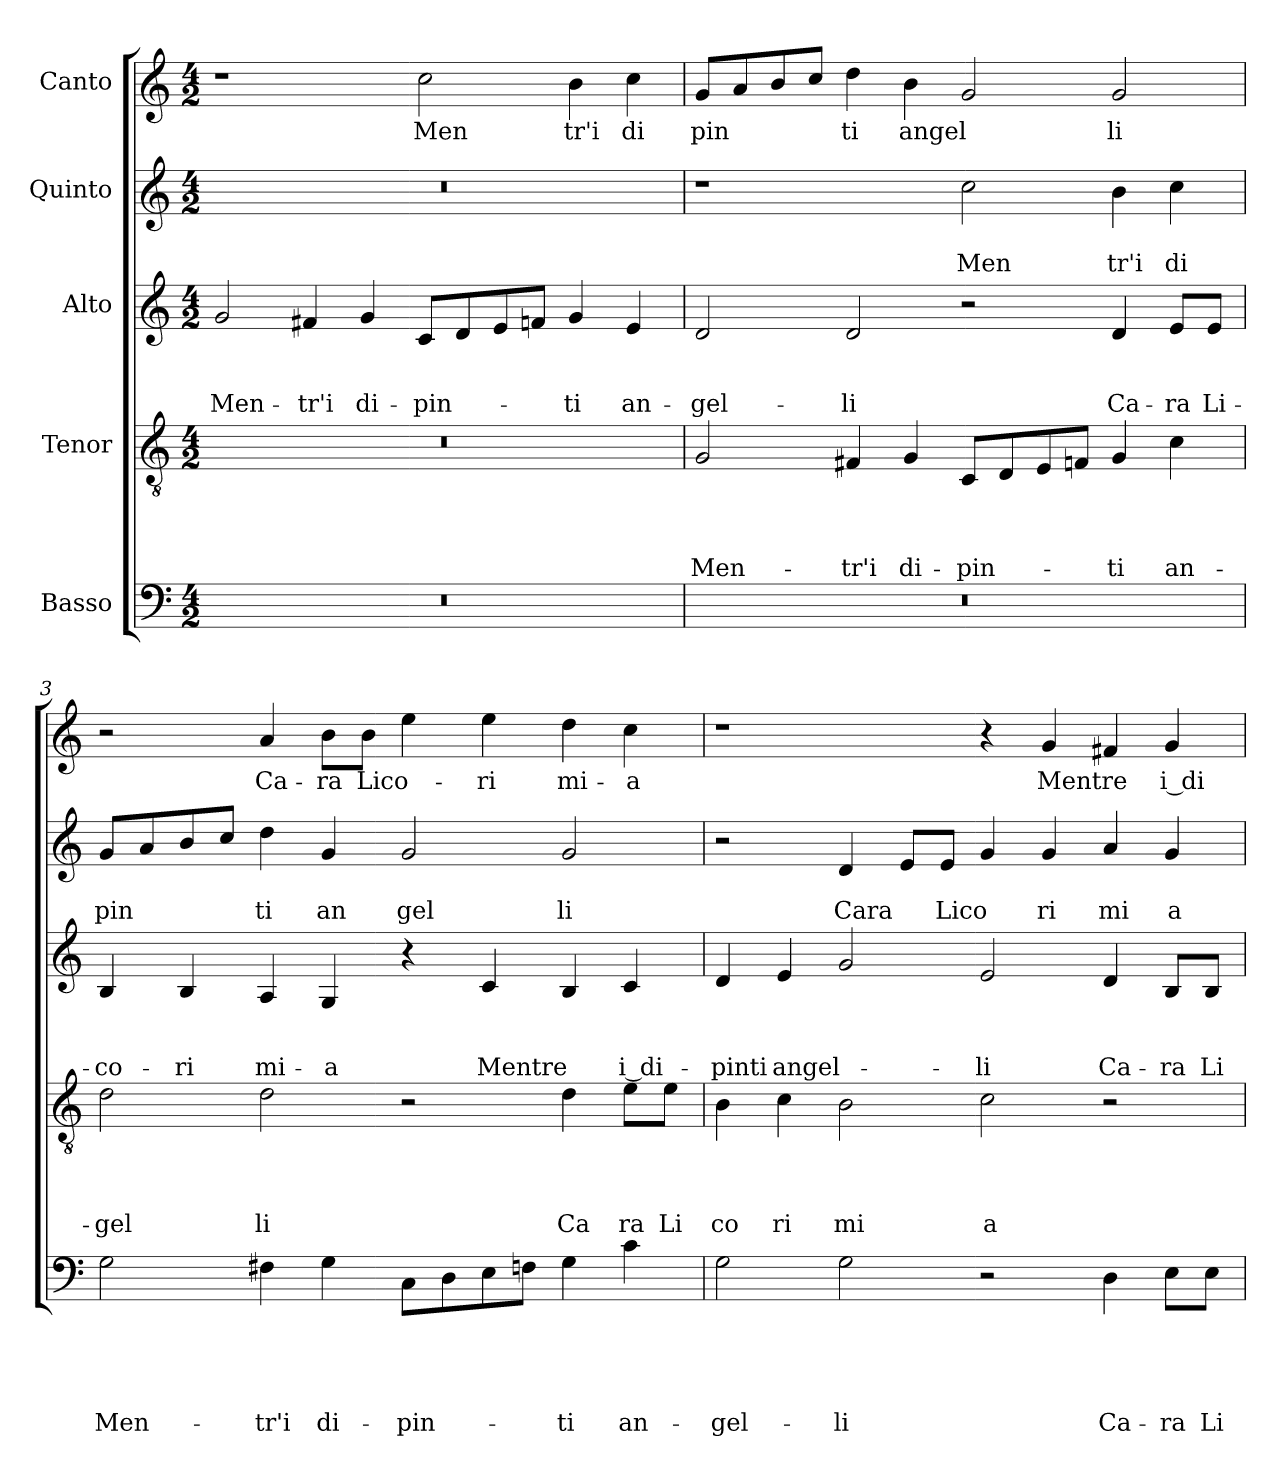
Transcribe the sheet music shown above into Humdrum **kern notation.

**kern	**text	**text	**text	**text	**text	**kern	**text	**text	**text	**text	**kern	**text	**text	**text	**kern	**text	**text	**kern	**text
*part5	*part5	*part5	*part5	*part5	*part5	*part4	*part4	*part4	*part4	*part4	*part3	*part3	*part3	*part3	*part2	*part2	*part2	*part1	*part1
*staff5	*staff5	*staff5	*staff5	*staff5	*staff5	*staff4	*staff4	*staff4	*staff4	*staff4	*staff3	*staff3	*staff3	*staff3	*staff2	*staff2	*staff2	*staff1	*staff1
*I"Basso	*	*	*	*	*	*I"Tenor	*	*	*	*	*I"Alto	*	*	*	*I"Quinto	*	*	*I"Canto	*
*clefF4	*	*	*	*	*	*clefGv2	*	*	*	*	*clefG2	*	*	*	*clefG2	*	*	*clefG2	*
*k[]	*	*	*	*	*	*k[]	*	*	*	*	*k[]	*	*	*	*k[]	*	*	*k[]	*
*C:	*	*	*	*	*	*C:	*	*	*	*	*C:	*	*	*	*C:	*	*	*C:	*
*M4/2	*	*	*	*	*	*M4/2	*	*	*	*	*M4/2	*	*	*	*M4/2	*	*	*M4/2	*
=1	=1	=1	=1	=1	=1	=1	=1	=1	=1	=1	=1	=1	=1	=1	=1	=1	=1	=1	=1
!	!	!	!	!	!	!	!	!	!	!	!	!	!	!LO:LY:b	!	!	!	!	!
0r	.	.	.	.	.	0r	.	.	.	.	2g/	.	.	Men-	0r	.	.	1r	.
!	!	!	!	!	!	!	!	!	!	!	!	!	!	!LO:LY:b	!	!	!	!	!
.	.	.	.	.	.	.	.	.	.	.	4f#X/	.	.	-tr'i	.	.	.	.	.
!	!	!	!	!	!	!	!	!	!	!	!	!	!	!LO:LY:b	!	!	!	!	!
.	.	.	.	.	.	.	.	.	.	.	4g/	.	.	di-	.	.	.	.	.
!	!	!	!	!	!	!	!	!	!	!	!	!	!	!LO:LY:b	!	!	!	!	!LO:LY:b
.	.	.	.	.	.	.	.	.	.	.	8c/L	.	.	-pin-	.	.	.	2cc\	Men
.	.	.	.	.	.	.	.	.	.	.	8d/	.	.	.	.	.	.	.	.
.	.	.	.	.	.	.	.	.	.	.	8e/	.	.	.	.	.	.	.	.
.	.	.	.	.	.	.	.	.	.	.	8fn/J	.	.	.	.	.	.	.	.
!	!	!	!	!	!	!	!	!	!	!	!	!	!	!LO:LY:b	!	!	!	!	!LO:LY:b
.	.	.	.	.	.	.	.	.	.	.	4g/	.	.	-ti	.	.	.	4b\	tr'i
!	!	!	!	!	!	!	!	!	!	!	!	!	!	!LO:LY:b	!	!	!	!	!LO:LY:b
.	.	.	.	.	.	.	.	.	.	.	4e/	.	.	an-	.	.	.	4cc\	di
=2	=2	=2	=2	=2	=2	=2	=2	=2	=2	=2	=2	=2	=2	=2	=2	=2	=2	=2	=2
!	!	!	!	!	!	!	!	!	!	!LO:LY:b	!	!	!	!LO:LY:b	!	!	!	!	!LO:LY:b
0r	.	.	.	.	.	2G/	.	.	.	Men-	2d/	.	.	-gel-	1r	.	.	8g/L	pin
.	.	.	.	.	.	.	.	.	.	.	.	.	.	.	.	.	.	8a/	.
.	.	.	.	.	.	.	.	.	.	.	.	.	.	.	.	.	.	8b/	.
.	.	.	.	.	.	.	.	.	.	.	.	.	.	.	.	.	.	8cc/J	.
!	!	!	!	!	!	!	!	!	!	!LO:LY:b	!	!	!	!LO:LY:b	!	!	!	!	!LO:LY:b
.	.	.	.	.	.	4F#X/	.	.	.	-tr'i	2d/	.	.	-li	.	.	.	4dd\	ti
!	!	!	!	!	!	!	!	!	!	!LO:LY:b	!	!	!	!	!	!	!	!	!LO:LY:b
.	.	.	.	.	.	4G/	.	.	.	di-	.	.	.	.	.	.	.	4b\	angel
!	!	!	!	!	!	!	!	!	!	!LO:LY:b	!	!	!	!	!	!	!LO:LY:b	!	!
.	.	.	.	.	.	8C/L	.	.	.	-pin-	2r	.	.	.	2cc\	.	Men	2g/	.
.	.	.	.	.	.	8D/	.	.	.	.	.	.	.	.	.	.	.	.	.
.	.	.	.	.	.	8E/	.	.	.	.	.	.	.	.	.	.	.	.	.
.	.	.	.	.	.	8Fn/J	.	.	.	.	.	.	.	.	.	.	.	.	.
!	!	!	!	!	!	!	!	!	!	!LO:LY:b	!	!	!	!LO:LY:b	!	!	!LO:LY:b	!	!LO:LY:b
.	.	.	.	.	.	4G/	.	.	.	-ti	4d/	.	.	Ca-	4b\	.	tr'i	2g/	li
!	!	!	!	!	!	!	!	!	!	!LO:LY:b	!	!	!	!LO:LY:b	!	!	!LO:LY:b	!	!
.	.	.	.	.	.	4c\	.	.	.	an-	8e/L	.	.	-ra	4cc\	.	di	.	.
!	!	!	!	!	!	!	!	!	!	!	!	!	!	!LO:LY:b	!	!	!	!	!
.	.	.	.	.	.	.	.	.	.	.	8e/J	.	.	Li-	.	.	.	.	.
!!LO:LB:g=z
=3	=3	=3	=3	=3	=3	=3	=3	=3	=3	=3	=3	=3	=3	=3	=3	=3	=3	=3	=3
!	!	!	!	!	!LO:LY:b	!	!	!	!	!LO:LY:b	!	!	!	!LO:LY:b	!	!	!LO:LY:b	!	!
2G\	.	.	.	.	Men-	2d\	.	.	.	-gel	4B/	.	.	-co-	8g/L	.	pin	2r	.
.	.	.	.	.	.	.	.	.	.	.	.	.	.	.	8a/	.	.	.	.
!	!	!	!	!	!	!	!	!	!	!	!	!	!	!LO:LY:b	!	!	!	!	!
.	.	.	.	.	.	.	.	.	.	.	4B/	.	.	-ri	8b/	.	.	.	.
.	.	.	.	.	.	.	.	.	.	.	.	.	.	.	8cc/J	.	.	.	.
!	!	!	!	!	!LO:LY:b	!	!	!	!	!LO:LY:b	!	!	!	!LO:LY:b	!	!	!LO:LY:b	!	!LO:LY:b
4F#X\	.	.	.	.	-tr'i	2d\	.	.	.	li	4A/	.	.	mi-	4dd\	.	ti	4a/	Ca-
!	!	!	!	!	!LO:LY:b	!	!	!	!	!	!	!	!	!LO:LY:b	!	!	!LO:LY:b	!	!LO:LY:b
4G\	.	.	.	.	di-	.	.	.	.	.	4G/	.	.	-a	4g/	.	an	8b\L	-ra
!	!	!	!	!	!	!	!	!	!	!	!	!	!	!	!	!	!	!	!LO:LY:b
.	.	.	.	.	.	.	.	.	.	.	.	.	.	.	.	.	.	8b\J	Lico-
!	!	!	!	!	!LO:LY:b	!	!	!	!	!	!	!	!	!	!	!	!LO:LY:b	!	!
8C\L	.	.	.	.	-pin-	2r	.	.	.	.	4r	.	.	.	2g/	.	gel	4ee\	.
8D\	.	.	.	.	.	.	.	.	.	.	.	.	.	.	.	.	.	.	.
!	!	!	!	!	!	!	!	!	!	!	!	!	!	!LO:LY:b	!	!	!	!	!LO:LY:b
8E\	.	.	.	.	.	.	.	.	.	.	4c/	.	.	Mentre	.	.	.	4ee\	-ri
8Fn\J	.	.	.	.	.	.	.	.	.	.	.	.	.	.	.	.	.	.	.
!	!	!	!	!	!LO:LY:b	!	!	!	!	!LO:LY:b	!	!	!	!	!	!	!LO:LY:b	!	!LO:LY:b
4G\	.	.	.	.	-ti	4d\	.	.	.	Ca	4B/	.	.	.	2g/	.	li	4dd\	mi-
!	!	!	!	!	!LO:LY:b	!	!	!	!	!LO:LY:b	!	!	!	!LO:LY:b:rj	!	!	!	!	!LO:LY:b
4c\	.	.	.	.	an-	8e\L	.	.	.	ra	4c/	.	.	i di-	.	.	.	4cc\	-a
!	!	!	!	!	!	!	!	!	!	!LO:LY:b	!	!	!	!	!	!	!	!	!
.	.	.	.	.	.	8e\J	.	.	.	Li	.	.	.	.	.	.	.	.	.
=4	=4	=4	=4	=4	=4	=4	=4	=4	=4	=4	=4	=4	=4	=4	=4	=4	=4	=4	=4
!	!	!	!	!	!LO:LY:b	!	!	!	!	!LO:LY:b	!	!	!	!LO:LY:b	!	!	!	!	!
2G\	.	.	.	.	-gel-	4B\	.	.	.	co	4d/	.	.	-pinti	2r	.	.	1r	.
!	!	!	!	!	!	!	!	!	!	!LO:LY:b	!	!	!	!LO:LY:b	!	!	!	!	!
.	.	.	.	.	.	4c\	.	.	.	ri	4e/	.	.	angel-	.	.	.	.	.
!	!	!	!	!	!LO:LY:b	!	!	!	!	!LO:LY:b	!	!	!	!	!	!	!LO:LY:b	!	!
2G\	.	.	.	.	-li	2B\	.	.	.	mi	2g/	.	.	.	4d/	.	Cara	.	.
.	.	.	.	.	.	.	.	.	.	.	.	.	.	.	8e/L	.	.	.	.
!	!	!	!	!	!	!	!	!	!	!	!	!	!	!	!	!	!LO:LY:b	!	!
.	.	.	.	.	.	.	.	.	.	.	.	.	.	.	8e/J	.	Lico	.	.
!	!	!	!	!	!	!	!	!	!	!LO:LY:b	!	!	!	!LO:LY:b	!	!	!	!	!
2r	.	.	.	.	.	2c\	.	.	.	a	2e/	.	.	-li	4g/	.	.	4r	.
!	!	!	!	!	!	!	!	!	!	!	!	!	!	!	!	!	!LO:LY:b	!	!LO:LY:b
.	.	.	.	.	.	.	.	.	.	.	.	.	.	.	4g/	.	ri	4g/	Mentre
!	!	!	!	!	!LO:LY:b	!	!	!	!	!	!	!	!	!LO:LY:b	!	!	!LO:LY:b	!	!
4D\	.	.	.	.	Ca-	2r	.	.	.	.	4d/	.	.	Ca-	4a/	.	mi	4f#X/	.
!	!	!	!	!	!LO:LY:b	!	!	!	!	!	!	!	!	!LO:LY:b	!	!	!LO:LY:b	!	!LO:LY:b:rj
8E\L	.	.	.	.	-ra	.	.	.	.	.	8B/L	.	.	-ra	4g/	.	a	4g/	i di-
!	!	!	!	!	!LO:LY:b	!	!	!	!	!	!	!	!	!LO:LY:b	!	!	!	!	!
8E\J	.	.	.	.	Li-	.	.	.	.	.	8B/J	.	.	Li-	.	.	.	.	.
=	=	=	=	=	=	=	=	=	=	=	=	=	=	=	=	=	=	=	=
*-	*-	*-	*-	*-	*-	*-	*-	*-	*-	*-	*-	*-	*-	*-	*-	*-	*-	*-	*-
